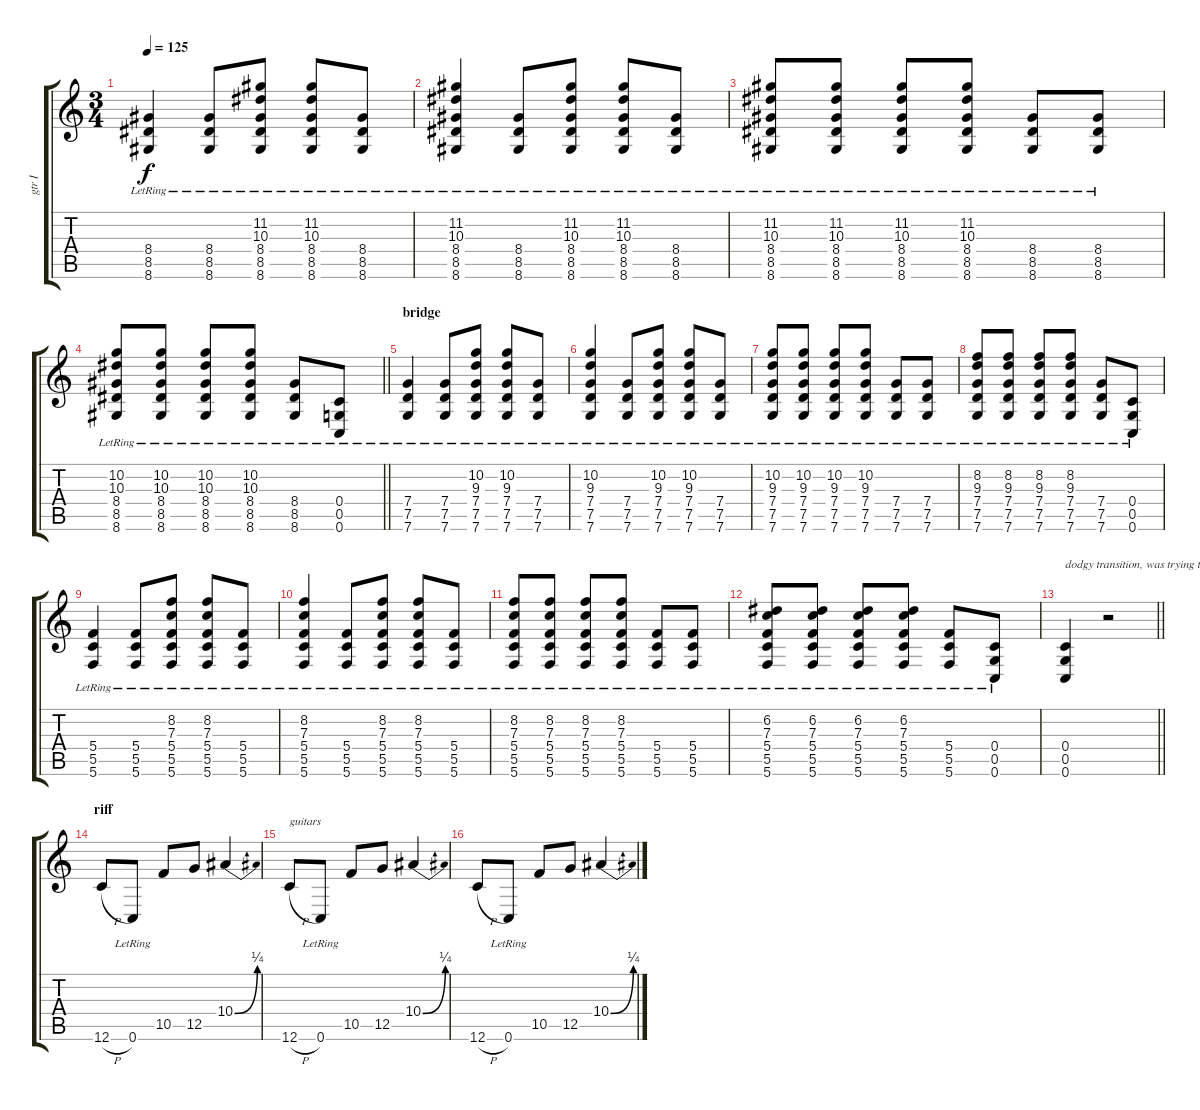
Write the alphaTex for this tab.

\track ("gtr I" "gtr I") {instrument electricguitarjazz}
\staff {score tabs}
\tuning (D4 A3 F3 C3 G2 C2) {hide}
\ts (3 4)
\tempo 125
\clef g2
\ks c
(8.4{lr} 8.5{lr} 8.6{lr}).4{dy f} (8.4{lr} 8.5{lr} 8.6{lr}).8 (11.2{lr} 10.3{lr} 8.4{lr} 8.5{lr} 8.6{lr}).8 (11.2{lr} 10.3{lr} 8.4{lr} 8.5{lr} 8.6{lr}).8 (8.4{lr} 8.5{lr} 8.6{lr}).8 |
(11.2{lr} 10.3{lr} 8.4{lr} 8.5{lr} 8.6{lr}).4 (8.4{lr} 8.5{lr} 8.6{lr}).8 (11.2{lr} 10.3{lr} 8.4{lr} 8.5{lr} 8.6{lr}).8 (11.2{lr} 10.3{lr} 8.4{lr} 8.5{lr} 8.6{lr}).8 (8.4{lr} 8.5{lr} 8.6{lr}).8 |
(11.2{lr} 10.3{lr} 8.4{lr} 8.5{lr} 8.6{lr}).8 (11.2{lr} 10.3{lr} 8.4{lr} 8.5{lr} 8.6{lr}).8 (11.2{lr} 10.3{lr} 8.4{lr} 8.5{lr} 8.6{lr}).8 (11.2{lr} 10.3{lr} 8.4{lr} 8.5{lr} 8.6{lr}).8 (8.4{lr} 8.5{lr} 8.6{lr}).8 (8.4{lr} 8.5{lr} 8.6{lr}).8 |
\barLineRight lightlight
(10.2{lr} 10.3{lr} 8.4{lr} 8.5{lr} 8.6{lr}).8 (10.2{lr} 10.3{lr} 8.4{lr} 8.5{lr} 8.6{lr}).8 (10.2{lr} 10.3{lr} 8.4{lr} 8.5{lr} 8.6{lr}).8 (10.2{lr} 10.3{lr} 8.4{lr} 8.5{lr} 8.6{lr}).8 (8.4{lr} 8.5{lr} 8.6{lr}).8 (0.4{lr} 0.5{lr} 0.6{lr}).8 |
\section ("" "bridge")
(7.4{lr} 7.5{lr} 7.6{lr}).4 (7.4{lr} 7.5{lr} 7.6{lr}).8 (10.2{lr} 9.3{lr} 7.4{lr} 7.5{lr} 7.6{lr}).8 (10.2{lr} 9.3{lr} 7.4{lr} 7.5{lr} 7.6{lr}).8 (7.4{lr} 7.5{lr} 7.6{lr}).8 |
(10.2{lr} 9.3{lr} 7.4{lr} 7.5{lr} 7.6{lr}).4 (7.4{lr} 7.5{lr} 7.6{lr}).8 (10.2{lr} 9.3{lr} 7.4{lr} 7.5{lr} 7.6{lr}).8 (10.2{lr} 9.3{lr} 7.4{lr} 7.5{lr} 7.6{lr}).8 (7.4{lr} 7.5{lr} 7.6{lr}).8 |
(10.2{lr} 9.3{lr} 7.4{lr} 7.5{lr} 7.6{lr}).8 (10.2{lr} 9.3{lr} 7.4{lr} 7.5{lr} 7.6{lr}).8 (10.2{lr} 9.3{lr} 7.4{lr} 7.5{lr} 7.6{lr}).8 (10.2{lr} 9.3{lr} 7.4{lr} 7.5{lr} 7.6{lr}).8 (7.4{lr} 7.5{lr} 7.6{lr}).8 (7.4{lr} 7.5{lr} 7.6{lr}).8 |
(8.2{lr} 9.3{lr} 7.4{lr} 7.5{lr} 7.6{lr}).8 (8.2{lr} 9.3{lr} 7.4{lr} 7.5{lr} 7.6{lr}).8 (8.2{lr} 9.3{lr} 7.4{lr} 7.5{lr} 7.6{lr}).8 (8.2{lr} 9.3{lr} 7.4{lr} 7.5{lr} 7.6{lr}).8 (7.4{lr} 7.5{lr} 7.6{lr}).8 (0.4{lr} 0.5{lr} 0.6{lr}).8 |
(5.4{lr} 5.5{lr} 5.6{lr}).4 (5.4{lr} 5.5{lr} 5.6{lr}).8 (8.2{lr} 7.3{lr} 5.4{lr} 5.5{lr} 5.6{lr}).8 (8.2{lr} 7.3{lr} 5.4{lr} 5.5{lr} 5.6{lr}).8 (5.4{lr} 5.5{lr} 5.6{lr}).8 |
(8.2{lr} 7.3{lr} 5.4{lr} 5.5{lr} 5.6{lr}).4 (5.4{lr} 5.5{lr} 5.6{lr}).8 (8.2{lr} 7.3{lr} 5.4{lr} 5.5{lr} 5.6{lr}).8 (8.2{lr} 7.3{lr} 5.4{lr} 5.5{lr} 5.6{lr}).8 (5.4{lr} 5.5{lr} 5.6{lr}).8 |
(8.2{lr} 7.3{lr} 5.4{lr} 5.5{lr} 5.6{lr}).8 (8.2{lr} 7.3{lr} 5.4{lr} 5.5{lr} 5.6{lr}).8 (8.2{lr} 7.3{lr} 5.4{lr} 5.5{lr} 5.6{lr}).8 (8.2{lr} 7.3{lr} 5.4{lr} 5.5{lr} 5.6{lr}).8 (5.4{lr} 5.5{lr} 5.6{lr}).8 (5.4{lr} 5.5{lr} 5.6{lr}).8 |
(6.2{lr} 7.3{lr} 5.4{lr} 5.5{lr} 5.6{lr}).8 (6.2{lr} 7.3{lr} 5.4{lr} 5.5{lr} 5.6{lr}).8 (6.2{lr} 7.3{lr} 5.4{lr} 5.5{lr} 5.6{lr}).8 (6.2{lr} 7.3{lr} 5.4{lr} 5.5{lr} 5.6{lr}).8 (5.4{lr} 5.5{lr} 5.6{lr}).8 (0.4{lr} 0.5{lr} 0.6{lr}).8 |
\barLineRight lightlight
(0.4 0.5 0.6).4{txt "dodgy transition, was trying to bring in the heavy"} r.2 |
\section ("" "riff")
12.6{h}.8 0.6{lr}.8 10.5.8 12.5.8 10.4{be (bend 0 0 60 1)}.4 |
12.6{h}.8{txt "guitars"} 0.6{lr}.8 10.5.8 12.5.8 10.4{be (bend 0 0 60 1)}.4 |
12.6{h}.8 0.6{lr}.8 10.5.8 12.5.8 10.4{be (bend 0 0 60 1)}.4
